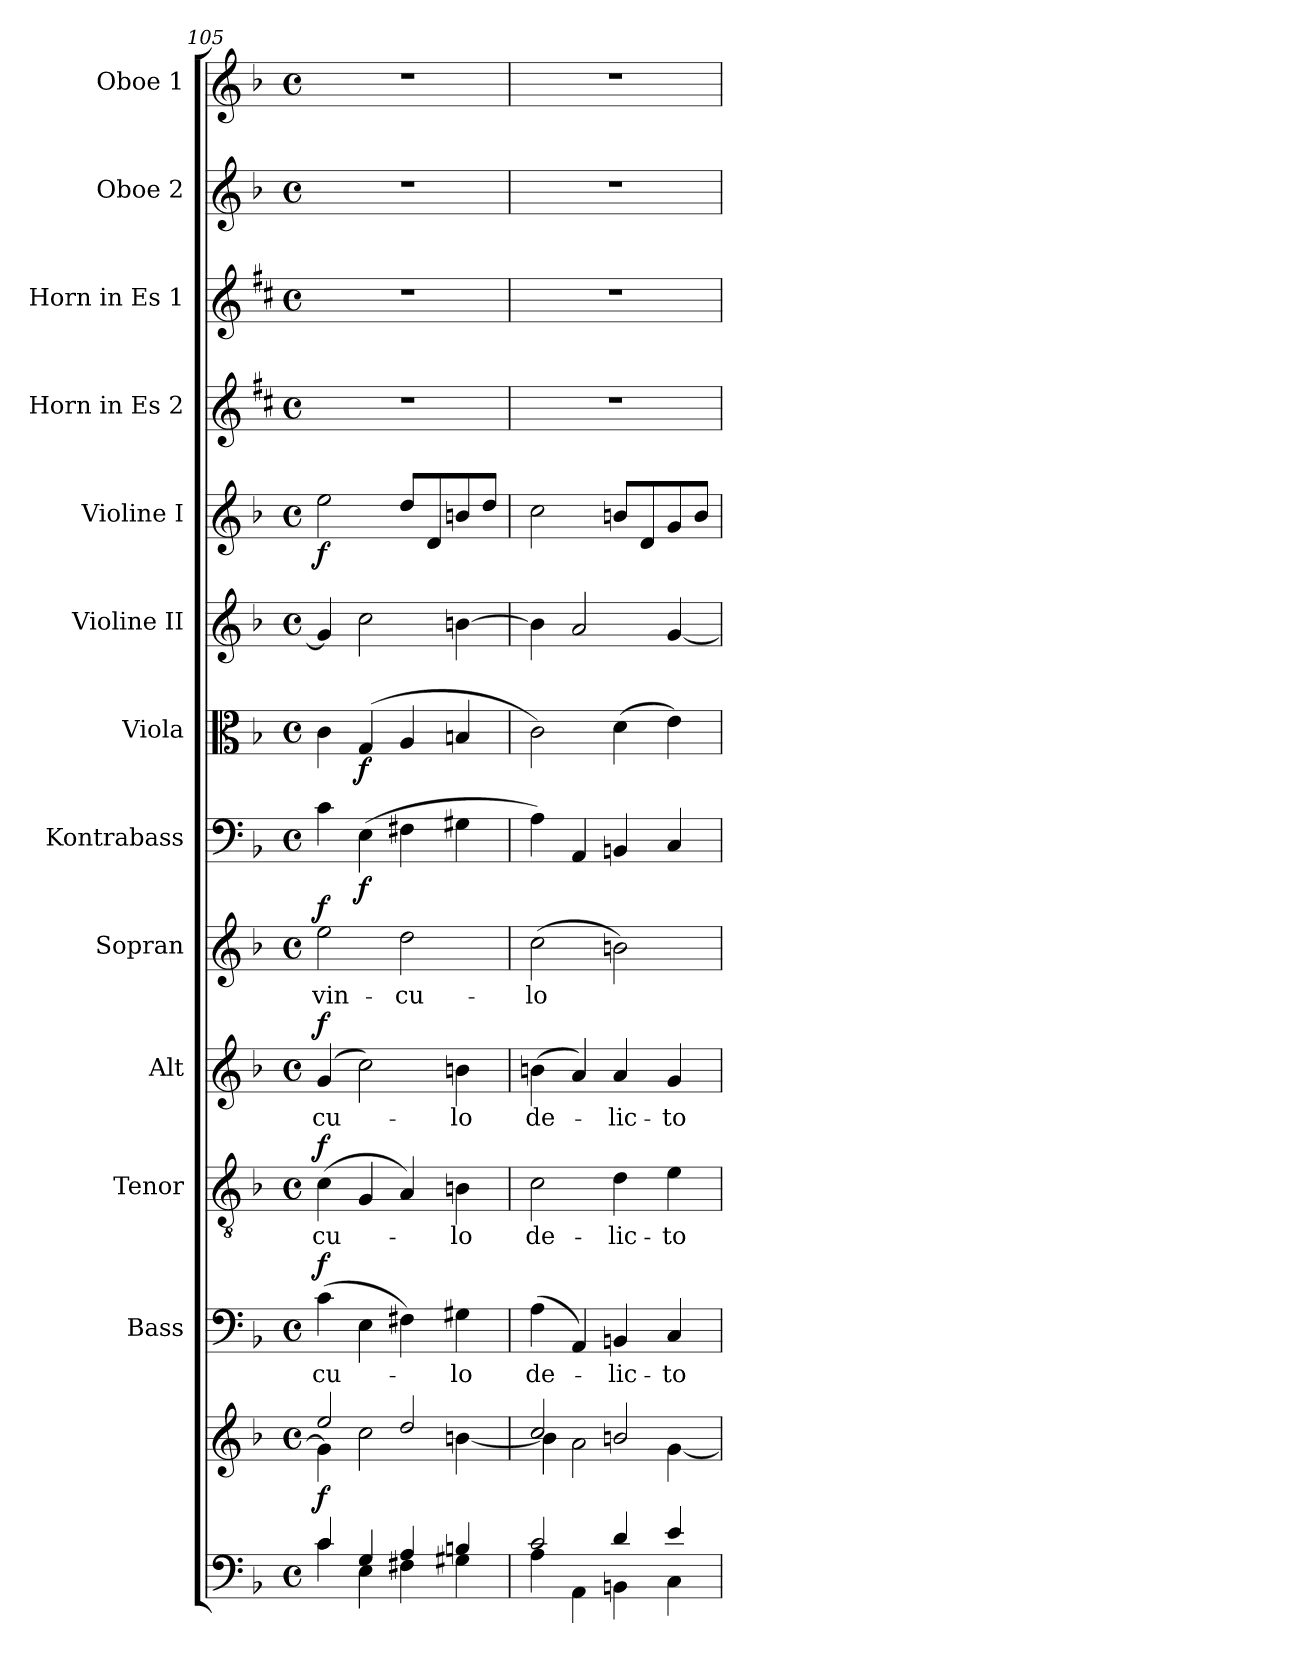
**kern	**kern	**dynam	**kern	**text	**dynam	**kern	**text	**dynam	**kern	**text	**dynam	**kern	**text	**dynam	**kern	**dynam	**kern	**dynam	**kern	**kern	**dynam	**kern	**kern	**kern	**kern
*part13	*part13	*part13	*part12	*part12	*part12	*part11	*part11	*part11	*part10	*part10	*part10	*part9	*part9	*part9	*part8	*part8	*part7	*part7	*part6	*part5	*part5	*part4	*part3	*part2	*part1
*staff14	*staff13	*staff13/14	*staff12	*staff12	*staff12	*staff11	*staff11	*staff11	*staff10	*staff10	*staff10	*staff9	*staff9	*staff9	*staff8	*staff8	*staff7	*staff7	*staff6	*staff5	*staff5	*staff4	*staff3	*staff2	*staff1
*	*	*	*I"Bass	*	*	*I"Tenor	*	*	*I"Alt	*	*	*I"Sopran	*	*	*I"Kontrabass	*	*I"Viola	*	*I"Violine II	*I"Violine I	*	*I"Horn in Es 2	*I"Horn in Es 1	*I"Oboe 2	*I"Oboe 1
*	*	*	*I'B.	*	*	*I'T.	*	*	*I'A.	*	*	*I'S.	*	*	*I'Kb.	*	*I'Vla.	*	*I'Vl. II	*I'Vl. I	*	*I'Hr. 2	*I'Hr. 1	*I'Ob. 2	*I'Ob. 1
*clefF4	*clefG2	*	*clefF4	*	*	*clefGv2	*	*	*clefG2	*	*	*clefG2	*	*	*clefF4	*	*clefC3	*	*clefG2	*clefG2	*	*clefG2	*clefG2	*clefG2	*clefG2
*	*	*	*	*	*	*	*	*	*	*	*	*	*	*	*ITrd7c12	*	*	*	*	*	*	*ITrd5c9	*ITrd5c9	*	*
*k[b-]	*k[b-]	*	*k[b-]	*	*	*k[b-]	*	*	*k[b-]	*	*	*k[b-]	*	*	*k[b-]	*	*k[b-]	*	*k[b-]	*k[b-]	*	*k[b-]	*k[b-]	*k[b-]	*k[b-]
*F:	*F:	*	*F:	*	*	*F:	*	*	*F:	*	*	*F:	*	*	*F:	*	*F:	*	*F:	*F:	*	*F:	*F:	*F:	*F:
*M4/4	*M4/4	*	*M4/4	*	*	*M4/4	*	*	*M4/4	*	*	*M4/4	*	*	*M4/4	*	*M4/4	*	*M4/4	*M4/4	*	*M4/4	*M4/4	*M4/4	*M4/4
*met(c)	*met(c)	*	*met(c)	*	*	*met(c)	*	*	*met(c)	*	*	*met(c)	*	*	*met(c)	*	*met(c)	*	*met(c)	*met(c)	*	*met(c)	*met(c)	*met(c)	*met(c)
=105	=105	=105	=105	=105	=105	=105	=105	=105	=105	=105	=105	=105	=105	=105	=105	=105	=105	=105	=105	=105	=105	=105	=105	=105	=105
*^	*^	*	*	*	*	*	*	*	*	*	*	*	*	*	*	*	*	*	*	*	*	*	*	*	*
!	!	!	!	!LO:DY:b	!	!LO:LY:b	!LO:DY:a	!	!LO:LY:b	!LO:DY:a	!	!LO:LY:b	!LO:DY:a	!	!LO:LY:b	!LO:DY:a	!	!	!	!	!	!	!LO:DY:b	!	!	!	!
4c/	4c\	2ee/	4g\]	f	(>4c\	-cu-	f	(>4c\	-cu-	f	(4g/	-cu-	f	2ee\	vin-	f	4C\	.	4c\	.	4g/]	2ee\	f	1r	1r	1r	1r
!	!	!	!	!	!	!	!	!	!	!	!	!	!	!	!	!	!	!LO:DY:b	!	!LO:DY:b	!	!	!	!	!	!	!
4G/	4E\	.	2cc\	.	4E\	.	.	4G/	.	.	2cc\)	.	.	.	.	.	(>4EE\	f	(4G/	f	2cc\	.	.	.	.	.	.
!	!	!	!	!	!	!	!	!	!	!	!	!	!	!	!LO:LY:b	!	!	!	!	!	!	!	!	!	!	!	!
4A/	4F#X\	2dd/	.	.	4F#X\)	.	.	4A/)	.	.	.	.	.	2dd\	-cu-	.	4FF#X\	.	4A/	.	.	8dd/L	.	.	.	.	.
.	.	.	.	.	.	.	.	.	.	.	.	.	.	.	.	.	.	.	.	.	.	8d/	.	.	.	.	.
!	!	!	!	!	!	!LO:LY:b	!	!	!LO:LY:b	!	!	!LO:LY:b	!	!	!	!	!	!	!	!	!	!	!	!	!	!	!
4Bn/	4G#X\	.	[<4bn\	.	4G#X\	-lo	.	4Bn\	-lo	.	4bn\	-lo	.	.	.	.	4GG#X\	.	4Bn/	.	[4bn\	8bn/	.	.	.	.	.
.	.	.	.	.	.	.	.	.	.	.	.	.	.	.	.	.	.	.	.	.	.	8dd/J	.	.	.	.	.
=106	=106	=106	=106	=106	=106	=106	=106	=106	=106	=106	=106	=106	=106	=106	=106	=106	=106	=106	=106	=106	=106	=106	=106	=106	=106	=106	=106
!	!	!	!	!	!	!LO:LY:b	!	!	!LO:LY:b	!	!	!LO:LY:b	!	!	!LO:LY:b	!	!	!	!	!	!	!	!	!	!	!	!
2c/	4A\	2cc/	4b\]	.	(>4A\	de-	.	2c\	de-	.	(>4bn\	de-	.	(>2cc\	-lo	.	4AA\)	.	2c\)	.	4b\]	2cc\	.	1r	1r	1r	1r
.	4AA\	.	2a\	.	4AA/)	.	.	.	.	.	4a/)	.	.	.	.	.	4AAA/	.	.	.	2a/	.	.	.	.	.	.
!	!	!	!	!	!	!LO:LY:b	!	!	!LO:LY:b	!	!	!LO:LY:b	!	!	!	!	!	!	!	!	!	!	!	!	!	!	!
4d/	4BBn\	2bn/	.	.	4BBn/	-lic-	.	4d\	-lic-	.	4a/	-lic-	.	2bn\)	.	.	4BBBn/	.	(>4d\	.	.	8bn/L	.	.	.	.	.
.	.	.	.	.	.	.	.	.	.	.	.	.	.	.	.	.	.	.	.	.	.	8d/	.	.	.	.	.
!	!	!	!	!	!	!LO:LY:b	!	!	!LO:LY:b	!	!	!LO:LY:b	!	!	!	!	!	!	!	!	!	!	!	!	!	!	!
4e/	4C\	.	[<4g\	.	4C/	-to-	.	4e\	-to-	.	4g/	-to-	.	.	.	.	4CC/	.	4e\)	.	[4g/	8g/	.	.	.	.	.
.	.	.	.	.	.	.	.	.	.	.	.	.	.	.	.	.	.	.	.	.	.	8b/J	.	.	.	.	.
*v	*v	*	*	*	*	*	*	*	*	*	*	*	*	*	*	*	*	*	*	*	*	*	*	*	*	*	*
*	*v	*v	*	*	*	*	*	*	*	*	*	*	*	*	*	*	*	*	*	*	*	*	*	*	*	*
=	=	=	=	=	=	=	=	=	=	=	=	=	=	=	=	=	=	=	=	=	=	=	=	=	=
*-	*-	*-	*-	*-	*-	*-	*-	*-	*-	*-	*-	*-	*-	*-	*-	*-	*-	*-	*-	*-	*-	*-	*-	*-	*-
